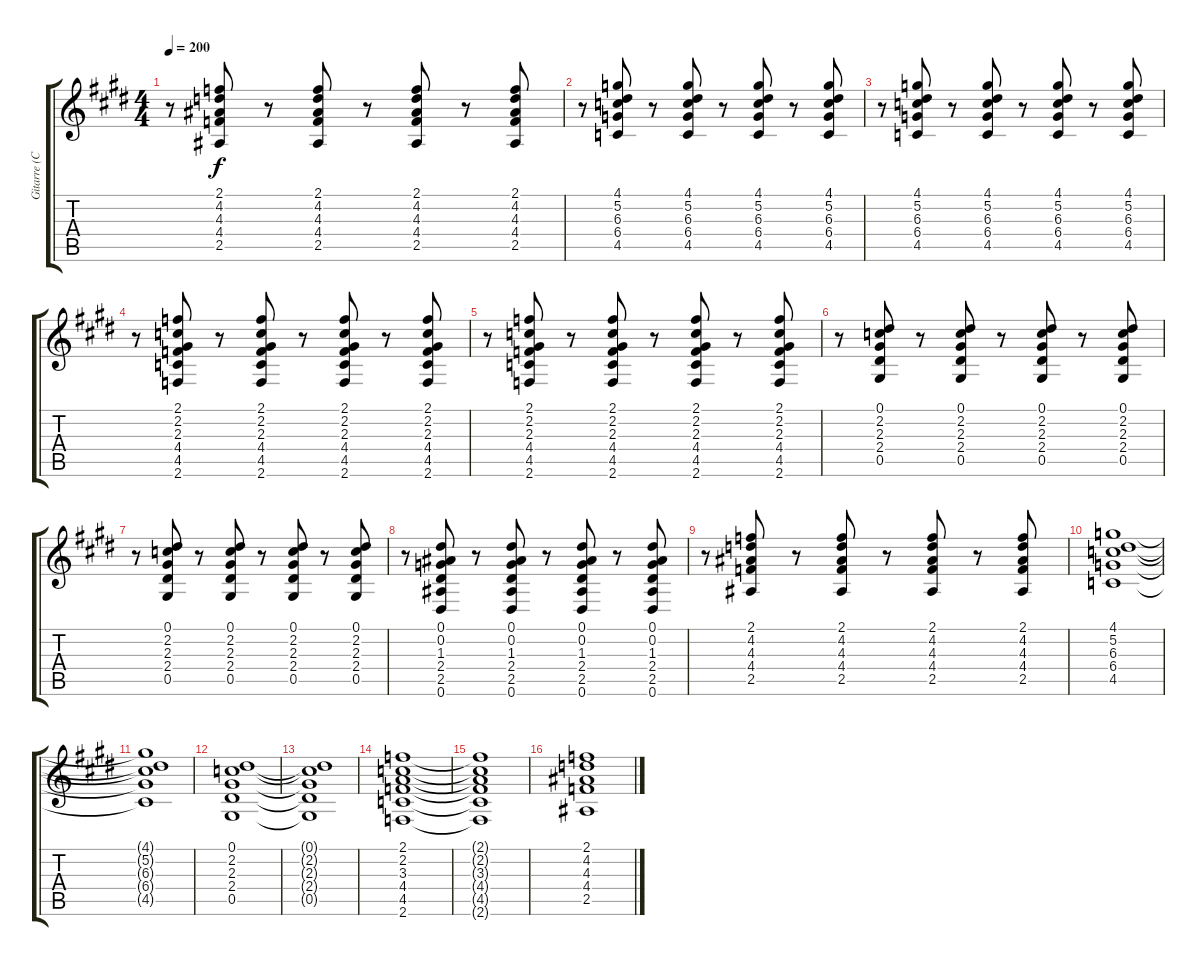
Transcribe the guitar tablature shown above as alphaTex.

\track ("Gitarre (Clean)" "Gitarre (C") {instrument electricguitarclean}
\staff {score tabs}
\tuning (Eb4 Bb3 Gb3 Db3 Ab2 Eb2) {hide}
\ts (4 4)
\tempo 200
\clef g2
\ks e
r.8{dy f} (2.1 4.2 4.3 4.4 2.5).8 r.8 (2.1 4.2 4.3 4.4 2.5).8 r.8 (2.1 4.2 4.3 4.4 2.5).8 r.8 (2.1 4.2 4.3 4.4 2.5).8 |
r.8 (4.1 5.2 6.3 6.4 4.5).8 r.8 (4.1 5.2 6.3 6.4 4.5).8 r.8 (4.1 5.2 6.3 6.4 4.5).8 r.8 (4.1 5.2 6.3 6.4 4.5).8 |
r.8 (4.1 5.2 6.3 6.4 4.5).8 r.8 (4.1 5.2 6.3 6.4 4.5).8 r.8 (4.1 5.2 6.3 6.4 4.5).8 r.8 (4.1 5.2 6.3 6.4 4.5).8 |
r.8 (2.1 2.2 2.3 4.4 4.5 2.6).8 r.8 (2.1 2.2 2.3 4.4 4.5 2.6).8 r.8 (2.1 2.2 2.3 4.4 4.5 2.6).8 r.8 (2.1 2.2 2.3 4.4 4.5 2.6).8 |
r.8 (2.1 2.2 2.3 4.4 4.5 2.6).8 r.8 (2.1 2.2 2.3 4.4 4.5 2.6).8 r.8 (2.1 2.2 2.3 4.4 4.5 2.6).8 r.8 (2.1 2.2 2.3 4.4 4.5 2.6).8 |
r.8 (0.1 2.2 2.3 2.4 0.5).8 r.8 (0.1 2.2 2.3 2.4 0.5).8 r.8 (0.1 2.2 2.3 2.4 0.5).8 r.8 (0.1 2.2 2.3 2.4 0.5).8 |
r.8 (0.1 2.2 2.3 2.4 0.5).8 r.8 (0.1 2.2 2.3 2.4 0.5).8 r.8 (0.1 2.2 2.3 2.4 0.5).8 r.8 (0.1 2.2 2.3 2.4 0.5).8 |
r.8 (0.1 0.2 1.3 2.4 2.5 0.6).8 r.8 (0.1 0.2 1.3 2.4 2.5 0.6).8 r.8 (0.1 0.2 1.3 2.4 2.5 0.6).8 r.8 (0.1 0.2 1.3 2.4 2.5 0.6).8 |
r.8 (2.1 4.2 4.3 4.4 2.5).8 r.8 (2.1 4.2 4.3 4.4 2.5).8 r.8 (2.1 4.2 4.3 4.4 2.5).8 r.8 (2.1 4.2 4.3 4.4 2.5).8 |
(4.1 5.2 6.3 6.4 4.5).1 |
(4.1{t} 5.2{t} 6.3{t} 6.4{t} 4.5{t}).1 |
(0.1 2.2 2.3 2.4 0.5).1 |
(0.1{t} 2.2{t} 2.3{t} 2.4{t} 0.5{t}).1 |
(2.1 2.2 3.3 4.4 4.5 2.6).1 |
(2.1{t} 2.2{t} 3.3{t} 4.4{t} 4.5{t} 2.6{t}).1 |
(2.1 4.2 4.3 4.4 2.5).1
